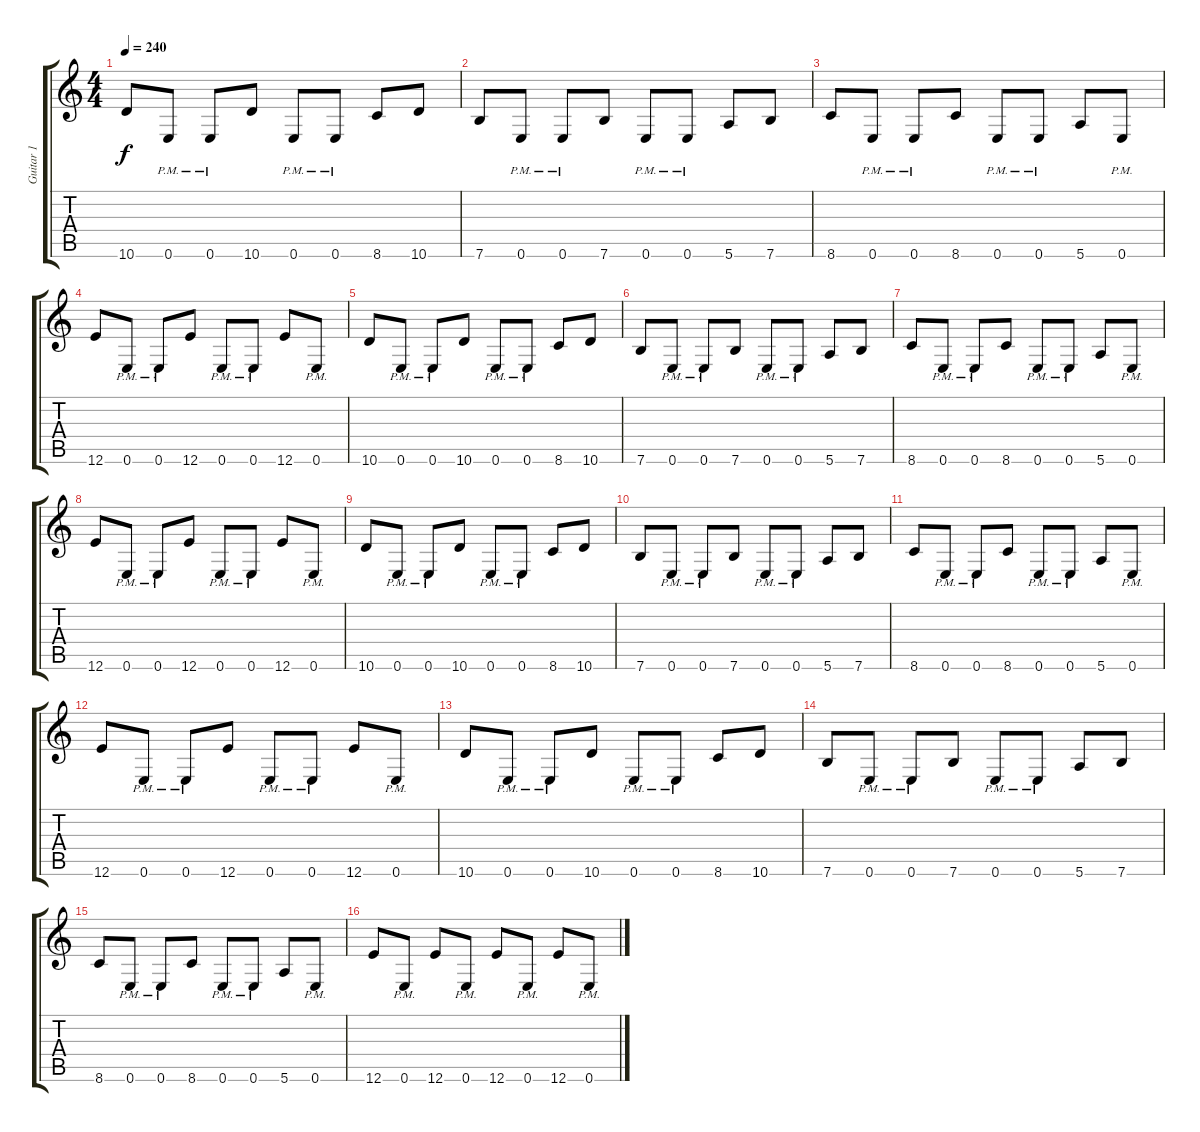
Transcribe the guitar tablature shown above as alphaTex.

\track ("Guitar 1" "Guitar 1") {instrument overdrivenguitar}
\staff {score tabs}
\tuning (E4 B3 G3 D3 A2 E2) {hide}
\ts (4 4)
\tempo 240
\clef g2
\ks c
10.6.8{dy f} 0.6{pm}.8 0.6{pm}.8 10.6.8 0.6{pm}.8 0.6{pm}.8 8.6.8 10.6.8 |
7.6.8 0.6{pm}.8 0.6{pm}.8 7.6.8 0.6{pm}.8 0.6{pm}.8 5.6.8 7.6.8 |
8.6.8 0.6{pm}.8 0.6{pm}.8 8.6.8 0.6{pm}.8 0.6{pm}.8 5.6.8 0.6{pm}.8 |
12.6.8 0.6{pm}.8 0.6{pm}.8 12.6.8 0.6{pm}.8 0.6{pm}.8 12.6.8 0.6{pm}.8 |
10.6.8 0.6{pm}.8 0.6{pm}.8 10.6.8 0.6{pm}.8 0.6{pm}.8 8.6.8 10.6.8 |
7.6.8 0.6{pm}.8 0.6{pm}.8 7.6.8 0.6{pm}.8 0.6{pm}.8 5.6.8 7.6.8 |
8.6.8 0.6{pm}.8 0.6{pm}.8 8.6.8 0.6{pm}.8 0.6{pm}.8 5.6.8 0.6{pm}.8 |
12.6.8 0.6{pm}.8 0.6{pm}.8 12.6.8 0.6{pm}.8 0.6{pm}.8 12.6.8 0.6{pm}.8 |
10.6.8 0.6{pm}.8 0.6{pm}.8 10.6.8 0.6{pm}.8 0.6{pm}.8 8.6.8 10.6.8 |
7.6.8 0.6{pm}.8 0.6{pm}.8 7.6.8 0.6{pm}.8 0.6{pm}.8 5.6.8 7.6.8 |
8.6.8 0.6{pm}.8 0.6{pm}.8 8.6.8 0.6{pm}.8 0.6{pm}.8 5.6.8 0.6{pm}.8 |
12.6.8 0.6{pm}.8 0.6{pm}.8 12.6.8 0.6{pm}.8 0.6{pm}.8 12.6.8 0.6{pm}.8 |
10.6.8 0.6{pm}.8 0.6{pm}.8 10.6.8 0.6{pm}.8 0.6{pm}.8 8.6.8 10.6.8 |
7.6.8 0.6{pm}.8 0.6{pm}.8 7.6.8 0.6{pm}.8 0.6{pm}.8 5.6.8 7.6.8 |
8.6.8 0.6{pm}.8 0.6{pm}.8 8.6.8 0.6{pm}.8 0.6{pm}.8 5.6.8 0.6{pm}.8 |
12.6.8 0.6{pm}.8 12.6.8 0.6{pm}.8 12.6.8 0.6{pm}.8 12.6.8 0.6{pm}.8
